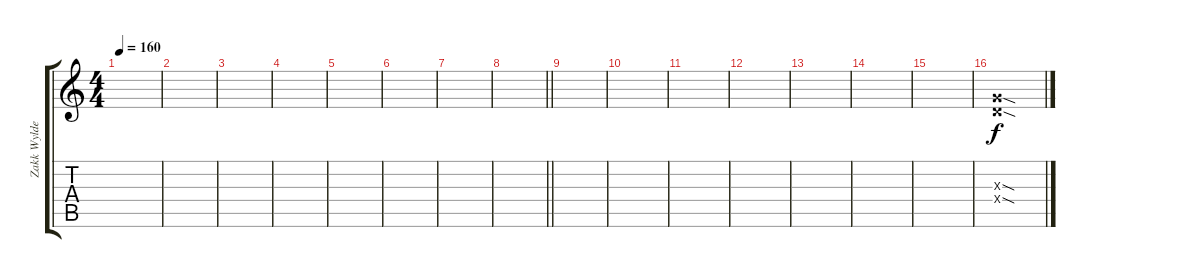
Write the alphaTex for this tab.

\track ("Zakk Wylde" "Zakk Wylde") {instrument overdrivenguitar}
\staff {score tabs}
\tuning (E4 B3 G3 D3 A2 E2) {hide}
\ts (4 4)
\tempo 160
\clef g2
\ks aminor
|
|
|
|
|
|
|
\barLineRight lightlight
|
|
|
|
|
|
|
|
(0.3{sod x} 0.4{sod x}).1
